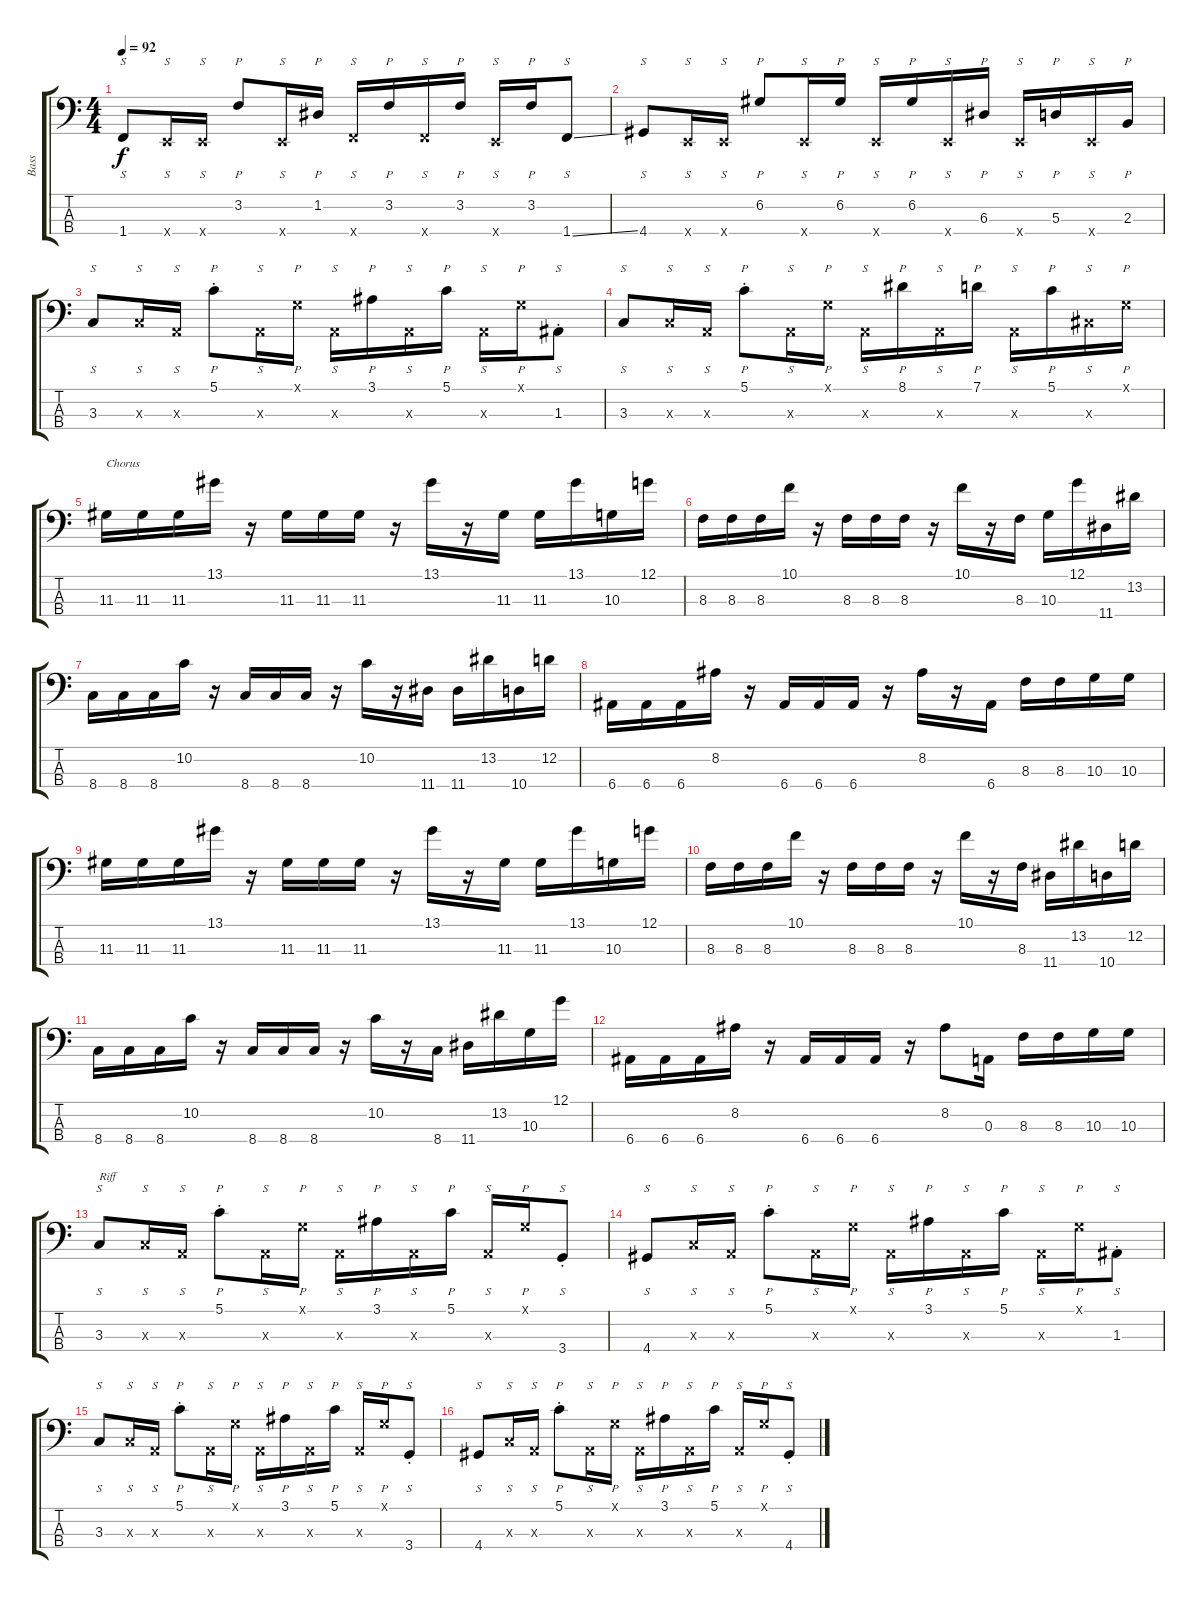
\track ("Bass" "Bass") {instrument electricbassfinger}
\staff {score tabs}
\tuning (G2 D2 A1 E1) {hide}
\ts (4 4)
\tempo 92
\clef f4
\ks c
1.4.8{s dy f} 0.4{x}.16{s} 0.4{x}.16{s} 3.2.8{p} 0.4{x}.16{s} 1.2.16{p} 1.4{x}.16{s} 3.2.16{p} 1.4{x}.16{s} 3.2.16{p} 0.4{x}.16{s} 3.2.16{p} 1.4{ss}.8{s} |
4.4.8{s} 0.4{x}.16{s} 0.4{x}.16{s} 6.2.8{p} 0.4{x}.16{s} 6.2.16{p} 0.4{x}.16{s} 6.2.16{p} 0.4{x}.16{s} 6.3.16{p} 0.4{x}.16{s} 5.3.16{p} 0.4{x}.16{s} 2.3.16{p} |
3.3.8{s} 3.3{x}.16{s} 0.3{x}.16{s} 5.1{st}.8{p} 0.3{x}.16{s} 0.1{x}.16{p} 0.3{x}.16{s} 3.1.16{p} 0.3{x}.16{s} 5.1.16{p} 0.3{x}.16{s} 0.1{x}.16{p} 1.3{st}.8{s} |
3.3.8{s} 3.3{x}.16{s} 0.3{x}.16{s} 5.1{st}.8{p} 0.3{x}.16{s} 0.1{x}.16{p} 0.3{x}.16{s} 8.1.16{p} 0.3{x}.16{s} 7.1.16{p} 0.3{x}.16{s} 5.1.16{p} 4.3{x}.16{s} 0.1{x}.16{p} |
11.3.16{txt "Chorus" instrument electricbassfinger} 11.3.16 11.3.16 13.1.16 r.16 11.3.16 11.3.16 11.3.16 r.16 13.1.16 r.16 11.3.16 11.3.16 13.1.16 10.3.16 12.1.16 |
8.3.16 8.3.16 8.3.16 10.1.16 r.16 8.3.16 8.3.16 8.3.16 r.16 10.1.16 r.16 8.3.16 10.3.16 12.1.16 11.4.16 13.2.16 |
8.4.16 8.4.16 8.4.16 10.2.16 r.16 8.4.16 8.4.16 8.4.16 r.16 10.2.16 r.16 11.4.16 11.4.16 13.2.16 10.4.16 12.2.16 |
6.4.16 6.4.16 6.4.16 8.2.16 r.16 6.4.16 6.4.16 6.4.16 r.16 8.2.16 r.16 6.4.16 8.3.16 8.3.16 10.3.16 10.3.16 |
11.3.16 11.3.16 11.3.16 13.1.16 r.16 11.3.16 11.3.16 11.3.16 r.16 13.1.16 r.16 11.3.16 11.3.16 13.1.16 10.3.16 12.1.16 |
8.3.16 8.3.16 8.3.16 10.1.16 r.16 8.3.16 8.3.16 8.3.16 r.16 10.1.16 r.16 8.3.16 11.4.16 13.2.16 10.4.16 12.2.16 |
8.4.16 8.4.16 8.4.16 10.2.16 r.16 8.4.16 8.4.16 8.4.16 r.16 10.2.16 r.16 8.4.16 11.4.16 13.2.16 10.3.16 12.1.16 |
6.4.16 6.4.16 6.4.16 8.2.16 r.16 6.4.16 6.4.16 6.4.16 r.16 8.2.8 0.3.16 8.3.16 8.3.16 10.3.16 10.3.16 |
3.3.8{s txt "Riff" instrument slapbass1} 3.3{x}.16{s} 0.3{x}.16{s} 5.1{st}.8{p} 0.3{x}.16{s} 0.1{x}.16{p} 0.3{x}.16{s} 3.1.16{p} 0.3{x}.16{s} 5.1.16{p} 0.3{x}.16{s} 0.1{x}.16{p} 3.4{st}.8{s} |
4.4.8{s} 3.3{x}.16{s} 0.3{x}.16{s} 5.1{st}.8{p} 0.3{x}.16{s} 0.1{x}.16{p} 0.3{x}.16{s} 3.1.16{p} 0.3{x}.16{s} 5.1.16{p} 0.3{x}.16{s} 0.1{x}.16{p} 1.3{st}.8{s} |
3.3.8{s} 3.3{x}.16{s} 0.3{x}.16{s} 5.1{st}.8{p} 0.3{x}.16{s} 0.1{x}.16{p} 0.3{x}.16{s} 3.1.16{p} 0.3{x}.16{s} 5.1.16{p} 0.3{x}.16{s} 0.1{x}.16{p} 3.4{st}.8{s} |
4.4.8{s} 3.3{x}.16{s} 0.3{x}.16{s} 5.1{st}.8{p} 0.3{x}.16{s} 0.1{x}.16{p} 0.3{x}.16{s} 3.1.16{p} 0.3{x}.16{s} 5.1.16{p} 0.3{x}.16{s} 0.1{x}.16{p} 4.4{st}.8{s}
